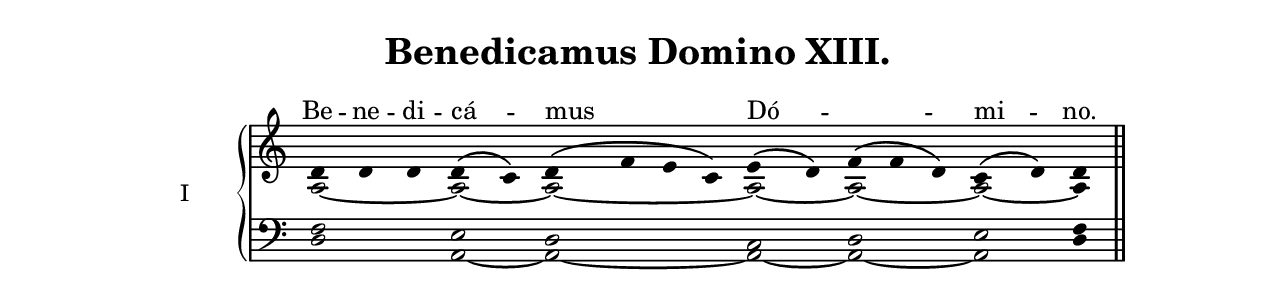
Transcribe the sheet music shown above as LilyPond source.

\version "2.18"
\include "gregorian.ly"
\include "noh2.ily"

%Page reference: page v.77
%(volume.page)

global = {
 \key d \dorian
 \cadenzaOn 
 \override Glissando #'thickness = #2.0
}

\header {
  title = \markup \center-column {"Benedicamus Domino XIII." \vspace #1 }
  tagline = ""
  composer = ""
}

\paper {
 #(include-special-characters)
  oddHeaderMarkup = \markup \fill-line {
    \line {}
    \center-column {
      \on-the-fly #first-page     " "
      \on-the-fly #not-first-page ""
    }
    \line { \on-the-fly #print-page-number-check-first \fromproperty #'page:page-number-string }
  }
  evenHeaderMarkup = \markup \fill-line {
    \line { \on-the-fly #print-page-number-check-first \fromproperty #'page:page-number-string }
    \center-column { "" }
    \line {}
  }
}

chantText = \lyricmode {
Be -- ne -- di -- cá -- mus Dó -- _ mi -- no. }

chantMusic = {
\tieDown   d'4 d'4 d'4 d'4 ( c'4) d'4 ( f'4 e'4 c'4) e'4 ( d'4) f'4 ( f'4 d'4) c'4 ( d'4) d'4 \finalis

}

altoMusic = {
a2*3/2 ~ a2 ~ a2*4/2 ~ a2 ~ a2*3/2 ~ a2 ~ a4 \finalis
}

tenorMusic = {
f2*3/2 e2 d2*4/2 c2 d2*3/2 e2 f4 \finalis
}

bassMusic = {
d2*3/2 a,2 ~ a,2*4/2 ~ a,2 ~ a,2*3/2 ~ a,2 d4 \finalis
}

voiceLines = {
\voiceLineStyle


}

\score{
  <<
    \new GrandStaff <<
      \set GrandStaff.autoBeaming = ##f
      \set GrandStaff.instrumentName = \markup \center-column {
        "I"
      }
      \new Staff = up <<
        \new Voice = "chant" {
          \voiceOne \global \chantMusic
        }
        \new Voice {
          \voiceTwo \global \altoMusic
        }
      >>

      \new Staff = down <<
        \clef bass
        \new Voice {
          \voiceOne \global \tenorMusic
        }
        \new Voice {
          \voiceTwo \global \bassMusic
        }
	\new Voice {
        \voiceThree \global \voiceLines
        }
      >>
    >>
    \new Lyrics \lyricsto chant {
      \chantText
    }
  >>
  \layout{
  }
  \midi{
    \tempo 4 = 125
  }
}
